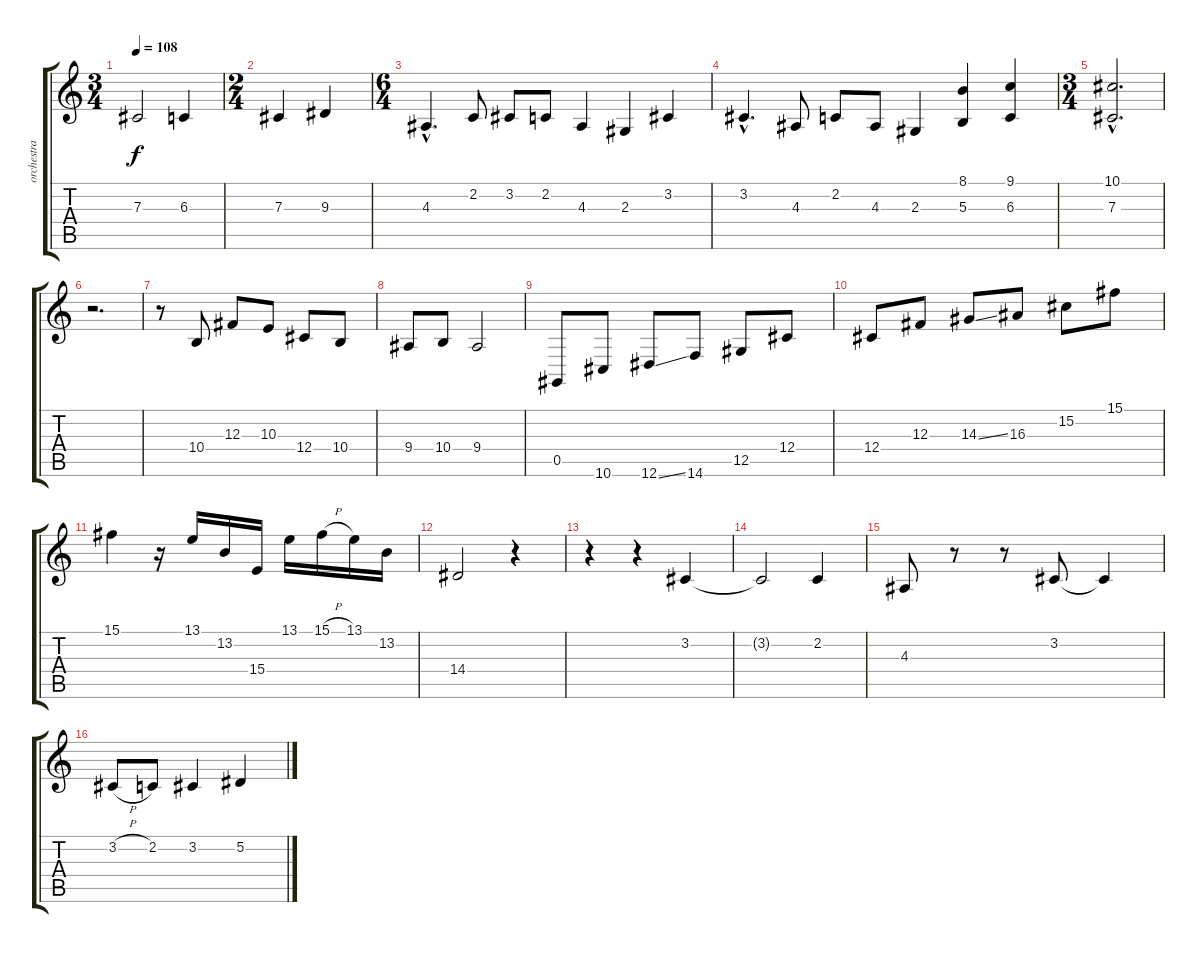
\track ("orchestra" "orchestra") {instrument stringensemble1}
\staff {score tabs}
\tuning (Eb4 Bb3 Gb3 Db3 Ab2 Eb2) {hide}
\ts (3 4)
\tempo 108
\clef g2
\ks c
7.3.2{dy f} 6.3.4 |
\ts (2 4)
7.3.4 9.3.4 |
\ts (6 4)
4.3{hac}.4{d} 2.2.8 3.2.8 2.2.8 4.3.4 2.3.4 3.2.4 |
3.2{hac}.4{d} 4.3.8 2.2.8 4.3.8 2.3.4 (8.1 5.3).4 (9.1 6.3).4 |
\ts (3 4)
(10.1{hac} 7.3{hac}).2{d} |
r.2{d} |
r.8 10.4.8 12.3.8 10.3.8 12.4.8 10.4.8 |
9.4.8 10.4.8 9.4.2 |
0.5.8 10.6.8 12.6{ss}.8 14.6.8 12.5.8 12.4.8 |
12.4.8 12.3.8 14.3{ss}.8 16.3.8 15.2.8 15.1.8 |
15.1.4 r.16 13.1.16 13.2.16 15.4.16 13.1.16 15.1{h}.16 13.1.16 13.2.16 |
14.4.2 r.4 |
r.4 r.4 3.2.4 |
3.2{t}.2 2.2.4 |
4.3.8 r.8 r.8 3.2.8 3.2{t}.4 |
3.2{h}.8 2.2.8 3.2.4 5.2.4
